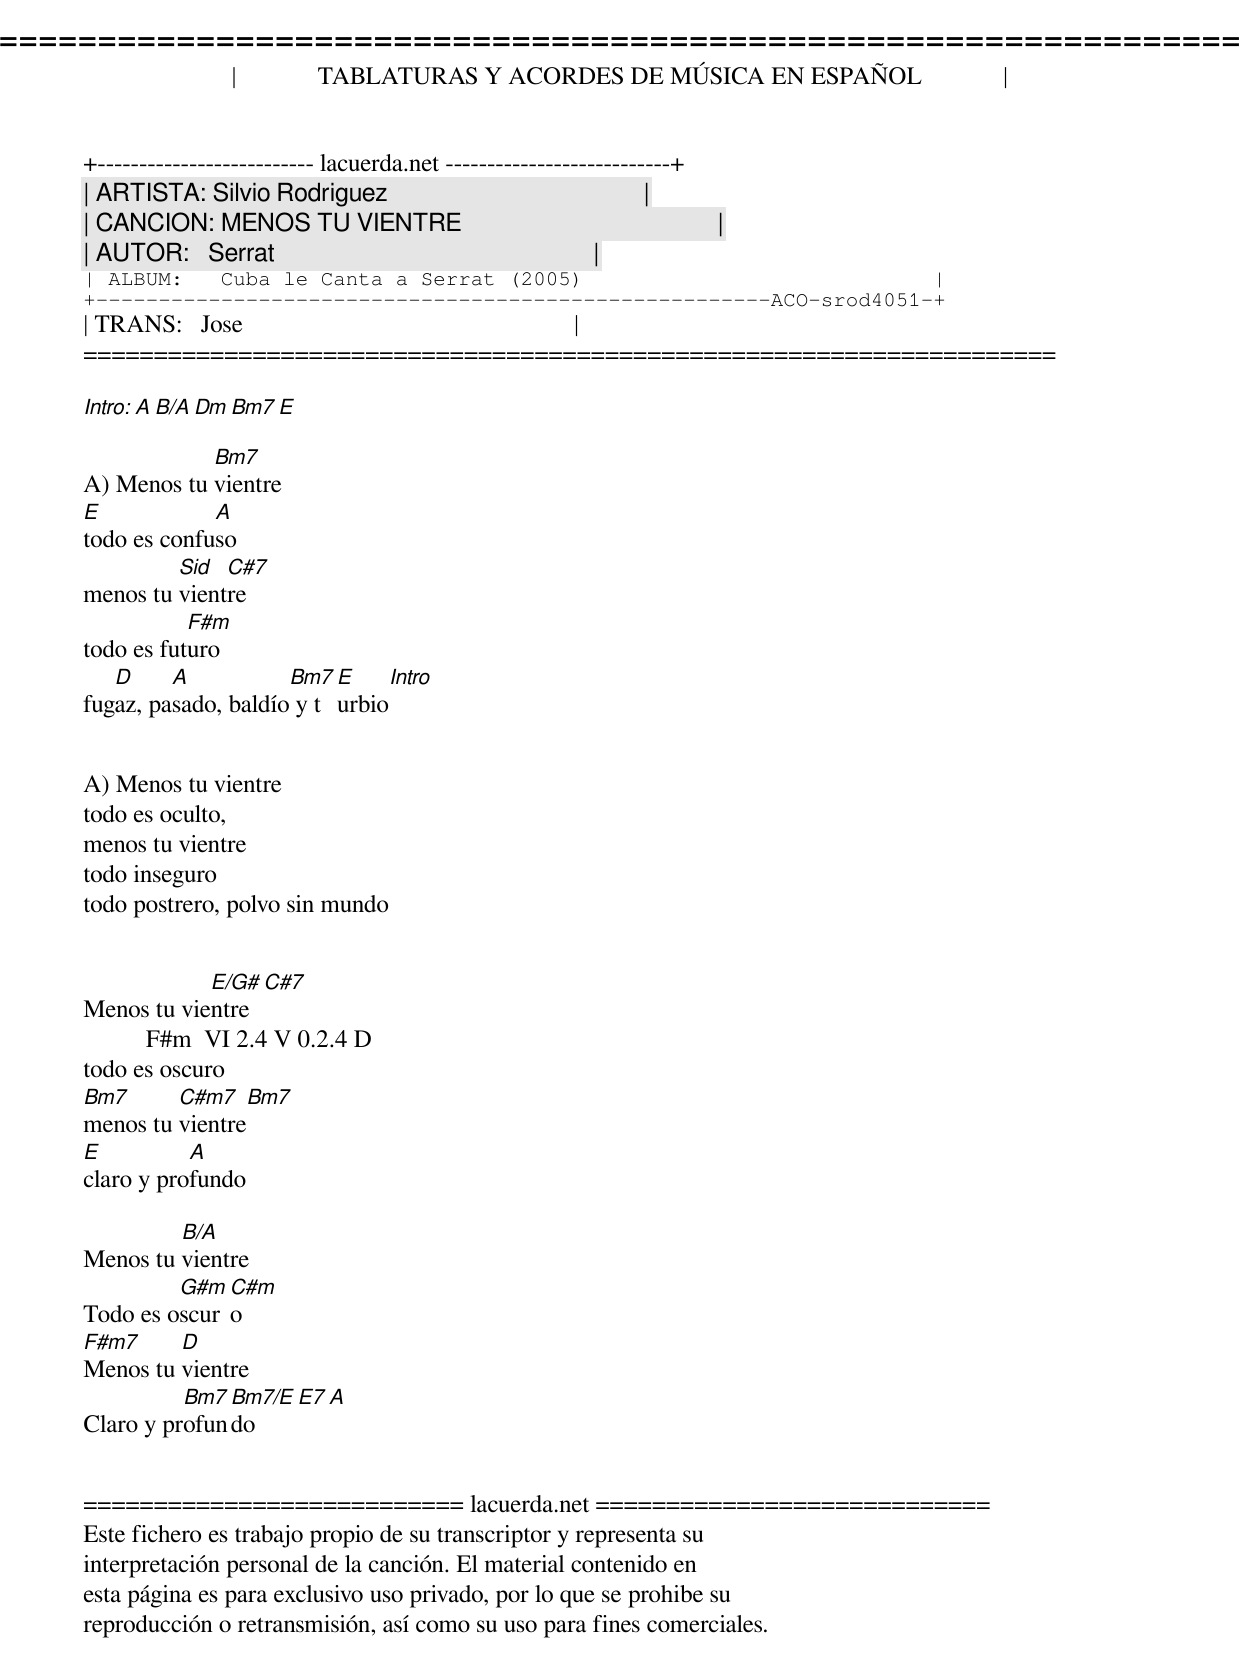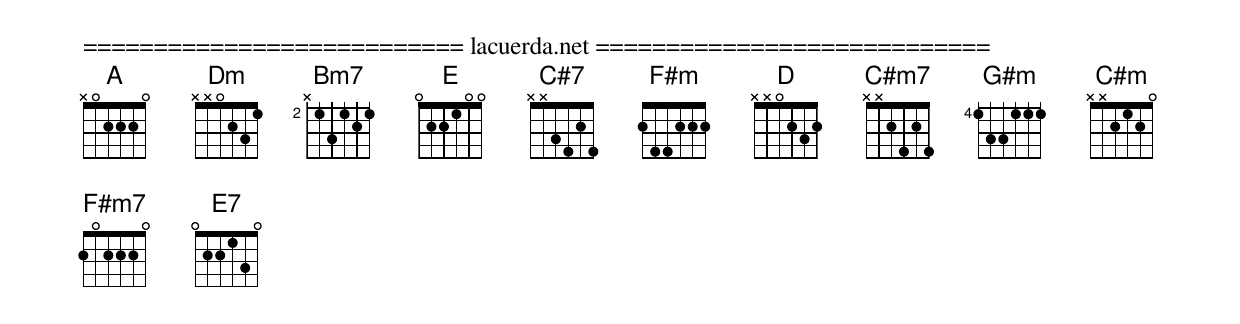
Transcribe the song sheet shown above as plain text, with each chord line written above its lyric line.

=====================================================================
|             TABLATURAS Y ACORDES DE MÚSICA EN ESPAÑOL             |
+-------------------------- lacuerda.net ---------------------------+
| ARTISTA: Silvio Rodriguez                                         |
| CANCION: MENOS TU VIENTRE                                         |
| AUTOR:   Serrat                                                   |
| ALBUM:   Cuba le Canta a Serrat (2005)                            |
+------------------------------------------------------ACO-srod4051-+
| TRANS:   Jose                                                     |
=====================================================================

Intro:  A  B/A  Dm Bm7 E

            Bm7
A) Menos tu vientre
E            A
todo es confuso
         Sid  C#7
menos tu vientre
           F#m
todo es futuro
   D     A           Bm7 E    Intro
fugaz, pasado, baldío y turbio


A) Menos tu vientre
todo es oculto,
menos tu vientre
todo inseguro
todo postrero, polvo sin mundo


            E/G# C#7
Menos tu vientre
          F#m  VI 2.4 V 0.2.4 D
todo es oscuro
Bm7      C#m7    Bm7
menos tu vientre
E          A
claro y profundo

         B/A
Menos tu vientre
         G#m C#m
Todo es oscuro
F#m7     D
Menos tu vientre
          Bm7 Bm7/E E7 A
Claro y profundo


=========================== lacuerda.net ============================
Este fichero es trabajo propio de su transcriptor y representa su
interpretación personal de la canción. El material contenido en
esta página es para exclusivo uso privado, por lo que se prohibe su
reproducción o retransmisión, así como su uso para fines comerciales.
=========================== lacuerda.net ============================
